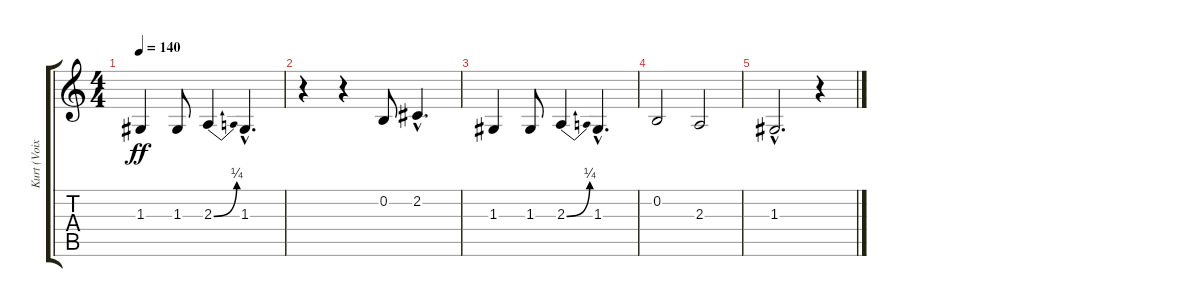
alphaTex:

\track ("Kurt (Voix)" "Kurt (Voix") {instrument tenorsax}
\staff {score tabs}
\tuning (E4 B3 G3 D3 A2 E2) {hide}
\ts (4 4)
\tempo 140
\clef g2
\ks c
1.3.4{dy ff} 1.3.8 2.3{be (bend 0 0 60 1)}.4 1.3{hac}.4{d} |
r.4 r.4 0.2.8 2.2{hac}.4{d} |
1.3.4 1.3.8 2.3{be (bend 0 0 60 1)}.4 1.3{hac}.4{d} |
0.2.2 2.3.2 |
1.3{hac}.2{d} r.4
